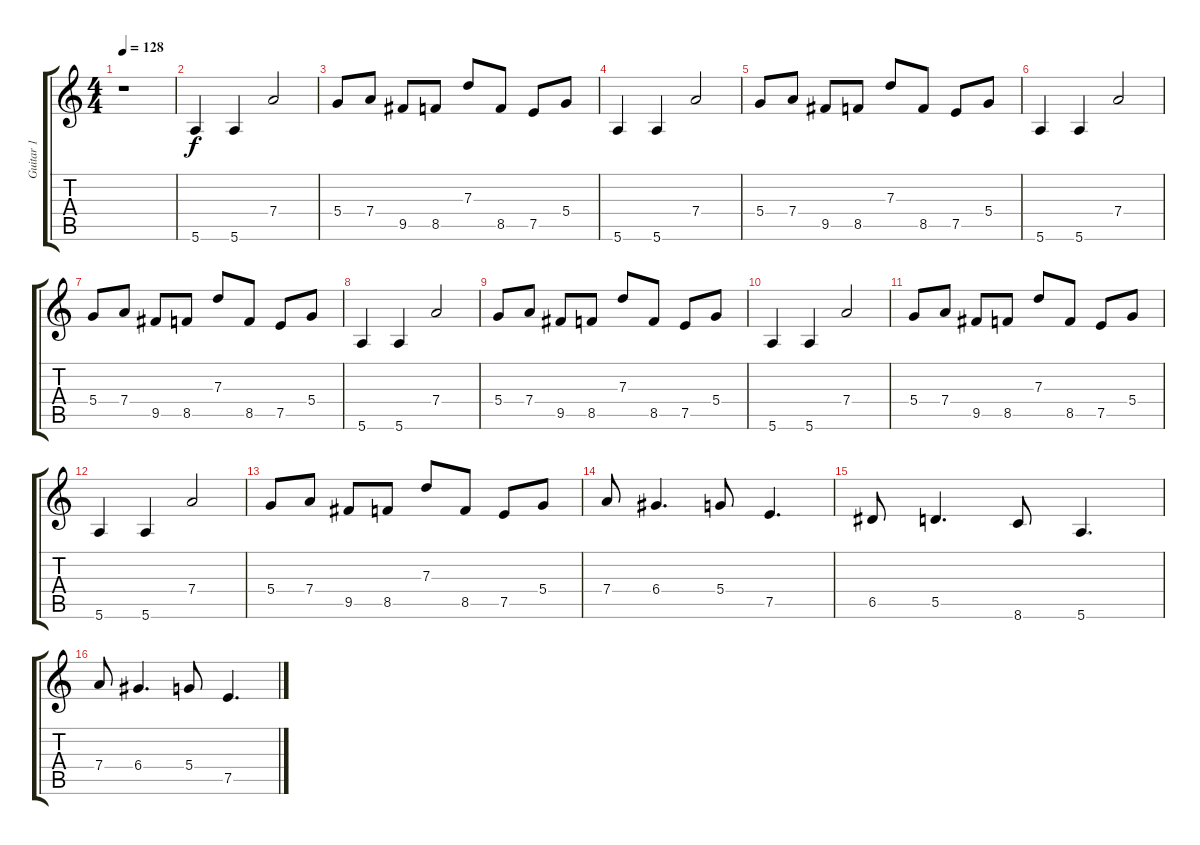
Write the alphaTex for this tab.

\track ("Guitar 1" "Guitar 1") {instrument distortionguitar}
\staff {score tabs}
\tuning (E4 B3 G3 D3 A2 E2) {hide}
\ts (4 4)
\tempo 128
\clef g2
\ks c
r.1{dy f} |
5.6.4 5.6.4 7.4.2 |
5.4.8 7.4.8 9.5.8 8.5.8 7.3.8 8.5.8 7.5.8 5.4.8 |
5.6.4 5.6.4 7.4.2 |
5.4.8 7.4.8 9.5.8 8.5.8 7.3.8 8.5.8 7.5.8 5.4.8 |
5.6.4 5.6.4 7.4.2 |
5.4.8 7.4.8 9.5.8 8.5.8 7.3.8 8.5.8 7.5.8 5.4.8 |
5.6.4 5.6.4 7.4.2 |
5.4.8 7.4.8 9.5.8 8.5.8 7.3.8 8.5.8 7.5.8 5.4.8 |
5.6.4 5.6.4 7.4.2 |
5.4.8 7.4.8 9.5.8 8.5.8 7.3.8 8.5.8 7.5.8 5.4.8 |
5.6.4 5.6.4 7.4.2 |
5.4.8 7.4.8 9.5.8 8.5.8 7.3.8 8.5.8 7.5.8 5.4.8 |
7.4.8 6.4.4{d} 5.4.8 7.5.4{d} |
6.5.8 5.5.4{d} 8.6.8 5.6.4{d} |
7.4.8 6.4.4{d} 5.4.8 7.5.4{d}
